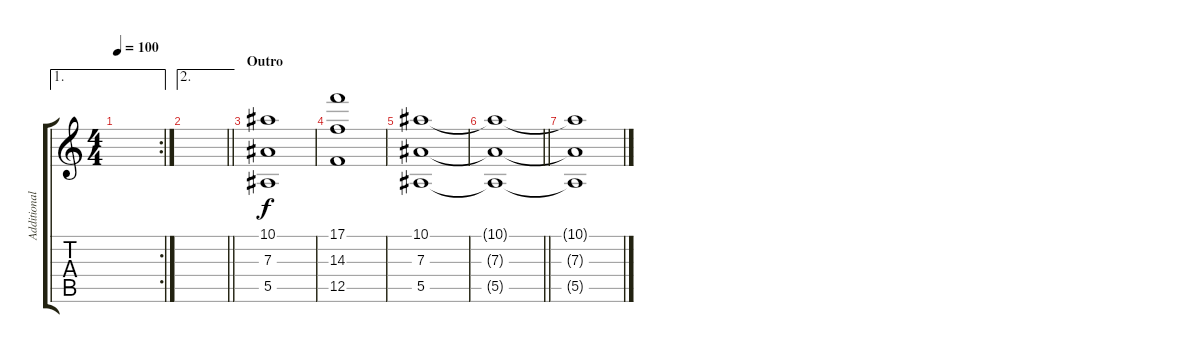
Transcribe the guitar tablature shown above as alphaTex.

\track ("Additional Guitar" "Additional") {instrument overdrivenguitar}
\staff {score tabs}
\tuning (C4 G3 Eb3 Bb2 F2 C2) {hide}
\ae 1
\rc 2
\ts (4 4)
\tempo 100
\clef g2
\ks c
|
\ae 2
\barLineRight lightlight
|
\section ("" "Outro")
(10.1 7.3 5.5).1{volume 8 instrument lead8bassandlead} |
(17.1 14.3 12.5).1 |
(10.1 7.3 5.5).1 |
\barLineRight lightlight
(10.1{t} 7.3{t} 5.5{t}).1 |
(10.1{t} 7.3{t} 5.5{t}).1
